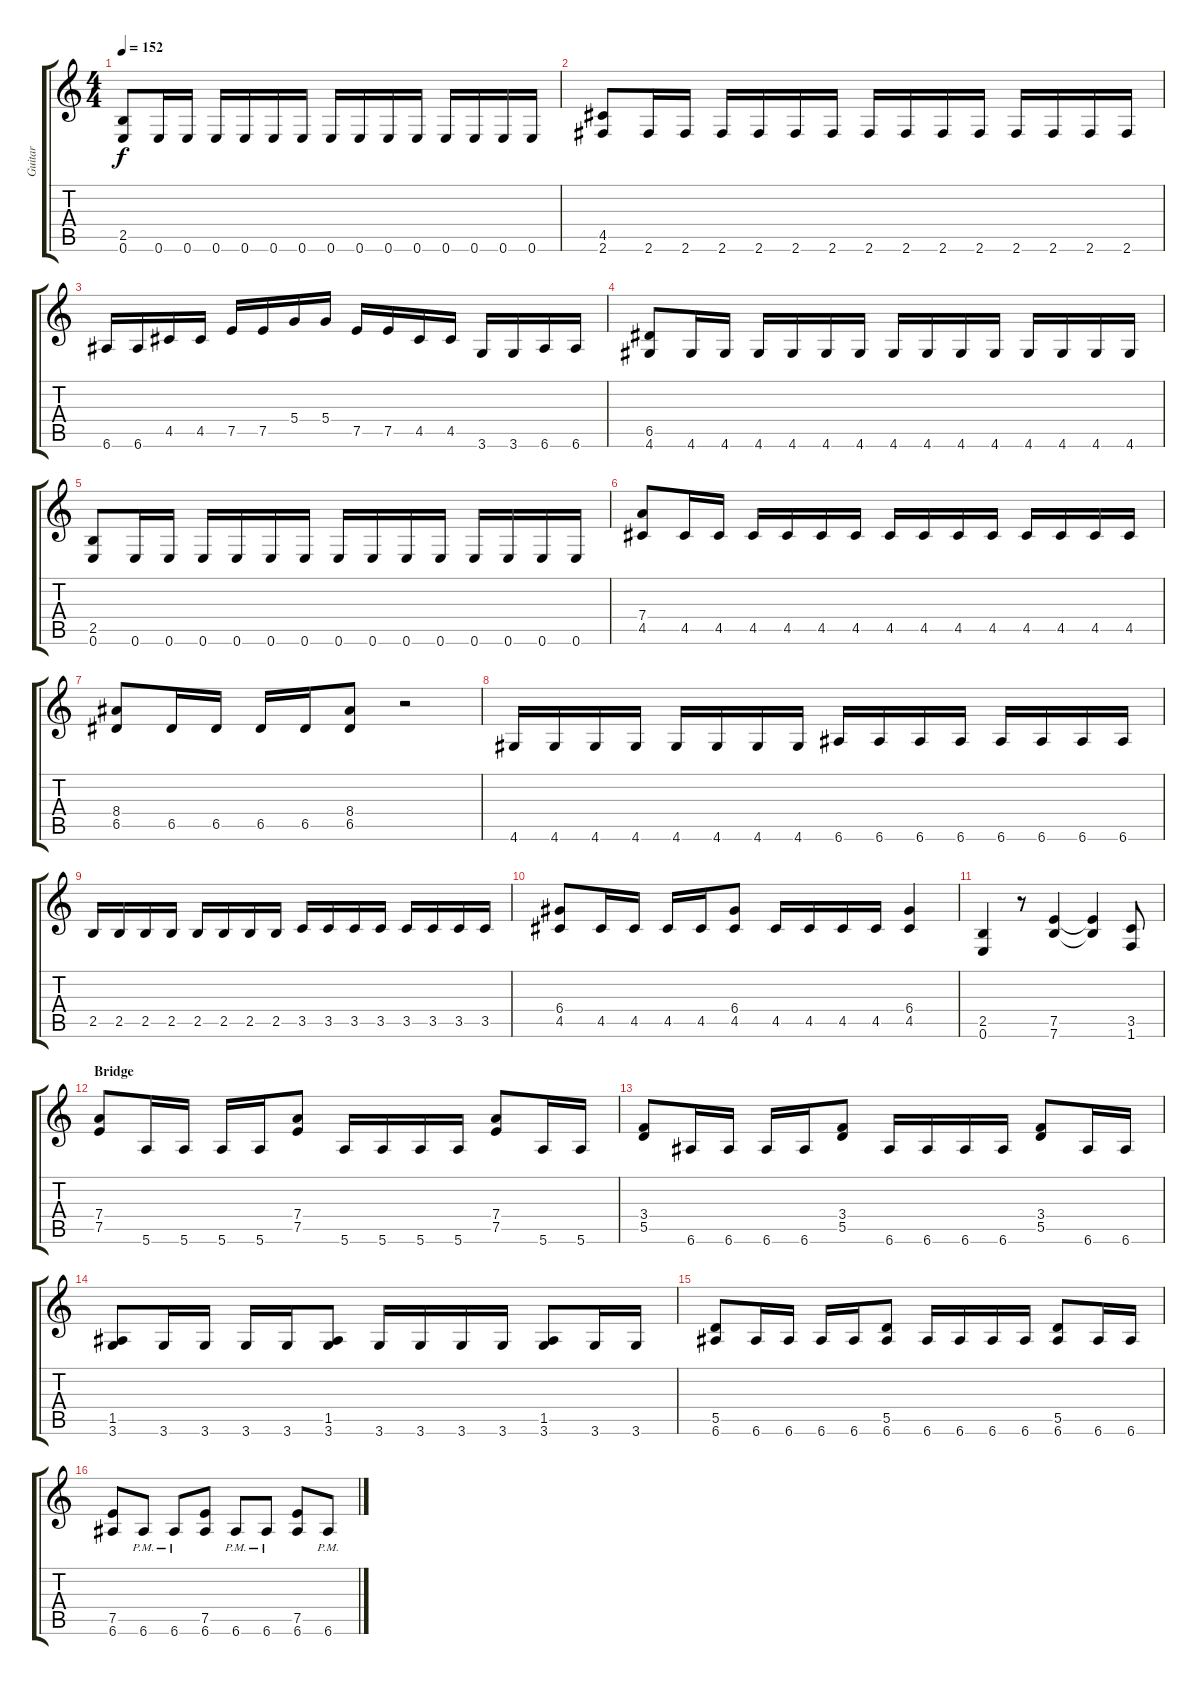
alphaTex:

\track ("Guitar" "Guitar") {instrument distortionguitar}
\staff {score tabs}
\tuning (E4 B3 G3 D3 A2 E2) {hide}
\ts (4 4)
\tempo 152
\clef g2
\ks c
(2.5 0.6).8{dy f} 0.6.16 0.6.16 0.6.16 0.6.16 0.6.16 0.6.16 0.6.16 0.6.16 0.6.16 0.6.16 0.6.16 0.6.16 0.6.16 0.6.16 |
(4.5 2.6).8 2.6.16 2.6.16 2.6.16 2.6.16 2.6.16 2.6.16 2.6.16 2.6.16 2.6.16 2.6.16 2.6.16 2.6.16 2.6.16 2.6.16 |
6.6.16 6.6.16 4.5.16 4.5.16 7.5.16 7.5.16 5.4.16 5.4.16 7.5.16 7.5.16 4.5.16 4.5.16 3.6.16 3.6.16 6.6.16 6.6.16 |
(6.5 4.6).8 4.6.16 4.6.16 4.6.16 4.6.16 4.6.16 4.6.16 4.6.16 4.6.16 4.6.16 4.6.16 4.6.16 4.6.16 4.6.16 4.6.16 |
(2.5 0.6).8 0.6.16 0.6.16 0.6.16 0.6.16 0.6.16 0.6.16 0.6.16 0.6.16 0.6.16 0.6.16 0.6.16 0.6.16 0.6.16 0.6.16 |
(7.4 4.5).8 4.5.16 4.5.16 4.5.16 4.5.16 4.5.16 4.5.16 4.5.16 4.5.16 4.5.16 4.5.16 4.5.16 4.5.16 4.5.16 4.5.16 |
(8.4 6.5).8 6.5.16 6.5.16 6.5.16 6.5.16 (8.4 6.5).8 r.2 |
4.6.16 4.6.16 4.6.16 4.6.16 4.6.16 4.6.16 4.6.16 4.6.16 6.6.16 6.6.16 6.6.16 6.6.16 6.6.16 6.6.16 6.6.16 6.6.16 |
2.5.16 2.5.16 2.5.16 2.5.16 2.5.16 2.5.16 2.5.16 2.5.16 3.5.16 3.5.16 3.5.16 3.5.16 3.5.16 3.5.16 3.5.16 3.5.16 |
(6.4 4.5).8 4.5.16 4.5.16 4.5.16 4.5.16 (6.4 4.5).8 4.5.16 4.5.16 4.5.16 4.5.16 (6.4 4.5).4 |
(2.5 0.6).4 r.8 (7.5 7.6).4 (7.5{t} 7.6{t}).4 (3.5 1.6).8 |
\section ("" "Bridge")
(7.4 7.5).8 5.6.16 5.6.16 5.6.16 5.6.16 (7.4 7.5).8 5.6.16 5.6.16 5.6.16 5.6.16 (7.4 7.5).8 5.6.16 5.6.16 |
(3.4 5.5).8 6.6.16 6.6.16 6.6.16 6.6.16 (3.4 5.5).8 6.6.16 6.6.16 6.6.16 6.6.16 (3.4 5.5).8 6.6.16 6.6.16 |
(1.5 3.6).8 3.6.16 3.6.16 3.6.16 3.6.16 (1.5 3.6).8 3.6.16 3.6.16 3.6.16 3.6.16 (1.5 3.6).8 3.6.16 3.6.16 |
(5.5 6.6).8 6.6.16 6.6.16 6.6.16 6.6.16 (5.5 6.6).8 6.6.16 6.6.16 6.6.16 6.6.16 (5.5 6.6).8 6.6.16 6.6.16 |
(7.5 6.6).8 6.6{pm}.8 6.6{pm}.8 (7.5 6.6).8 6.6{pm}.8 6.6{pm}.8 (7.5 6.6).8 6.6{pm}.8
